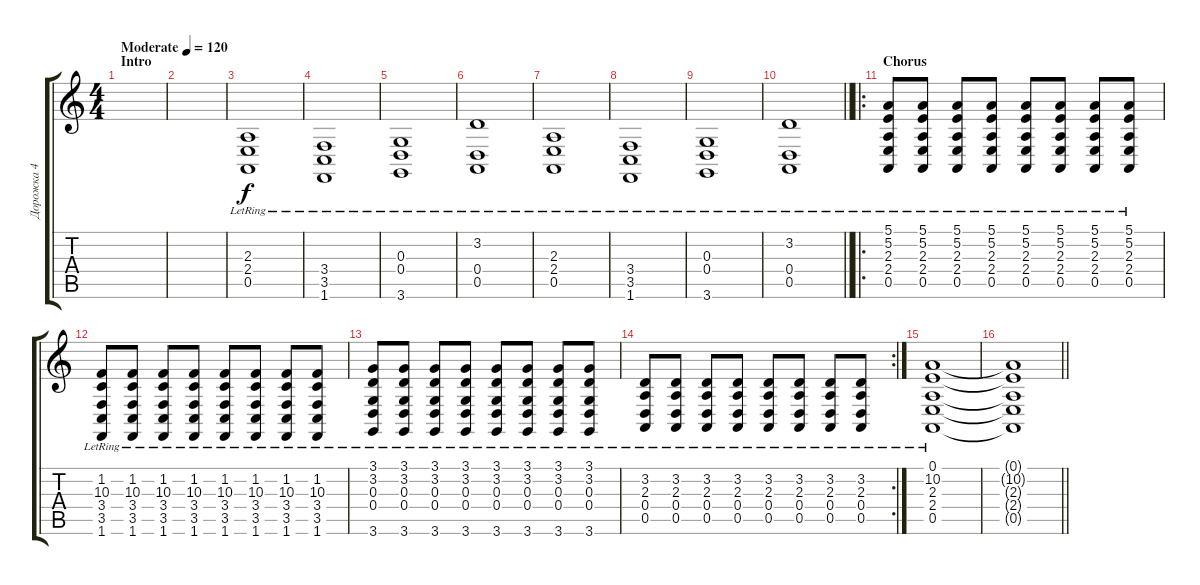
\track ("Дорожка 4" "Дорожка 4") {instrument electricgrandpiano}
\staff {score tabs}
\tuning (E4 B3 G3 D3 A2 E2) {hide}
\ts (4 4)
\section ("" "Intro")
\tempo (120 "Moderate")
\clef g2
\ks c
|
|
(2.3{lr} 2.4{lr} 0.5{lr}).1 |
(3.4{lr} 3.5{lr} 1.6{lr}).1 |
(0.3{lr} 0.4{lr} 3.6{lr}).1 |
(3.2{lr} 0.4{lr} 0.5{lr}).1 |
(2.3{lr} 2.4{lr} 0.5{lr}).1 |
(3.4{lr} 3.5{lr} 1.6{lr}).1 |
(0.3{lr} 0.4{lr} 3.6{lr}).1 |
\barLineRight lightlight
(3.2{lr} 0.4{lr} 0.5{lr}).1 |
\ro
\section ("" "Chorus")
(5.1{lr} 5.2{lr} 2.3{lr} 2.4{lr} 0.5{lr}).8 (5.1{lr} 5.2{lr} 2.3{lr} 2.4{lr} 0.5{lr}).8 (5.1{lr} 5.2{lr} 2.3{lr} 2.4{lr} 0.5{lr}).8 (5.1{lr} 5.2{lr} 2.3{lr} 2.4{lr} 0.5{lr}).8 (5.1{lr} 5.2{lr} 2.3{lr} 2.4{lr} 0.5{lr}).8 (5.1{lr} 5.2{lr} 2.3{lr} 2.4{lr} 0.5{lr}).8 (5.1{lr} 5.2{lr} 2.3{lr} 2.4{lr} 0.5{lr}).8 (5.1{lr} 5.2{lr} 2.3{lr} 2.4{lr} 0.5{lr}).8 |
(1.2{lr} 10.3{lr} 3.4{lr} 3.5{lr} 1.6{lr}).8 (1.2{lr} 10.3{lr} 3.4{lr} 3.5{lr} 1.6{lr}).8 (1.2{lr} 10.3{lr} 3.4{lr} 3.5{lr} 1.6{lr}).8 (1.2{lr} 10.3{lr} 3.4{lr} 3.5{lr} 1.6{lr}).8 (1.2{lr} 10.3{lr} 3.4{lr} 3.5{lr} 1.6{lr}).8 (1.2{lr} 10.3{lr} 3.4{lr} 3.5{lr} 1.6{lr}).8 (1.2{lr} 10.3{lr} 3.4{lr} 3.5{lr} 1.6{lr}).8 (1.2{lr} 10.3{lr} 3.4{lr} 3.5{lr} 1.6{lr}).8 |
(3.1{lr} 3.2{lr} 0.3{lr} 0.4{lr} 3.6{lr}).8 (3.1{lr} 3.2{lr} 0.3{lr} 0.4{lr} 3.6{lr}).8 (3.1{lr} 3.2{lr} 0.3{lr} 0.4{lr} 3.6{lr}).8 (3.1{lr} 3.2{lr} 0.3{lr} 0.4{lr} 3.6{lr}).8 (3.1{lr} 3.2{lr} 0.3{lr} 0.4{lr} 3.6{lr}).8 (3.1{lr} 3.2{lr} 0.3{lr} 0.4{lr} 3.6{lr}).8 (3.1{lr} 3.2{lr} 0.3{lr} 0.4{lr} 3.6{lr}).8 (3.1{lr} 3.2{lr} 0.3{lr} 0.4{lr} 3.6{lr}).8 |
\rc 2
(3.2{lr} 2.3{lr} 0.4{lr} 0.5{lr}).8 (3.2{lr} 2.3{lr} 0.4{lr} 0.5{lr}).8 (3.2{lr} 2.3{lr} 0.4{lr} 0.5{lr}).8 (3.2{lr} 2.3{lr} 0.4{lr} 0.5{lr}).8 (3.2{lr} 2.3{lr} 0.4{lr} 0.5{lr}).8 (3.2{lr} 2.3{lr} 0.4{lr} 0.5{lr}).8 (3.2{lr} 2.3{lr} 0.4{lr} 0.5{lr}).8 (3.2{lr} 2.3{lr} 0.4{lr} 0.5{lr}).8 |
(0.1{lr} 10.2{lr} 2.3{lr} 2.4{lr} 0.5{lr}).1 |
\barLineRight lightlight
(0.1{t} 10.2{t} 2.3{t} 2.4{t} 0.5{t}).1
